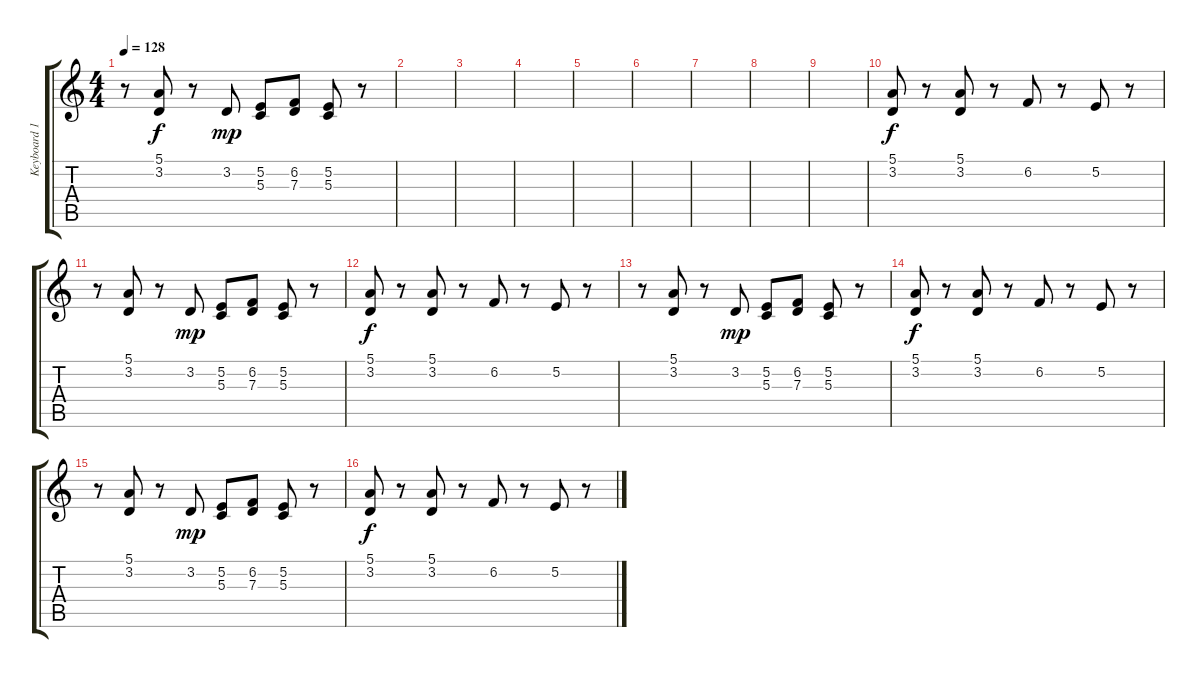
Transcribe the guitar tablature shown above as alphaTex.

\track ("Keyboard 1" "Keyboard 1") {instrument fx7echoes}
\staff {score tabs}
\tuning (E4 B3 G3 D3 A2 E2) {hide}
\ts (4 4)
\tempo 128
\clef g2
\ks c
r.8{dy f} (5.1 3.2).8 r.8 3.2.8{dy mp} (5.2 5.3).8 (6.2 7.3).8 (5.2 5.3).8 r.8 |
|
|
|
|
|
|
|
|
(5.1 3.2).8{dy f} r.8 (5.1 3.2).8 r.8 6.2.8 r.8 5.2.8 r.8 |
r.8 (5.1 3.2).8 r.8 3.2.8{dy mp} (5.2 5.3).8 (6.2 7.3).8 (5.2 5.3).8 r.8 |
(5.1 3.2).8{dy f} r.8 (5.1 3.2).8 r.8 6.2.8 r.8 5.2.8 r.8 |
r.8 (5.1 3.2).8 r.8 3.2.8{dy mp} (5.2 5.3).8 (6.2 7.3).8 (5.2 5.3).8 r.8 |
(5.1 3.2).8{dy f} r.8 (5.1 3.2).8 r.8 6.2.8 r.8 5.2.8 r.8 |
r.8 (5.1 3.2).8 r.8 3.2.8{dy mp} (5.2 5.3).8 (6.2 7.3).8 (5.2 5.3).8 r.8 |
(5.1 3.2).8{dy f} r.8 (5.1 3.2).8 r.8 6.2.8 r.8 5.2.8 r.8
